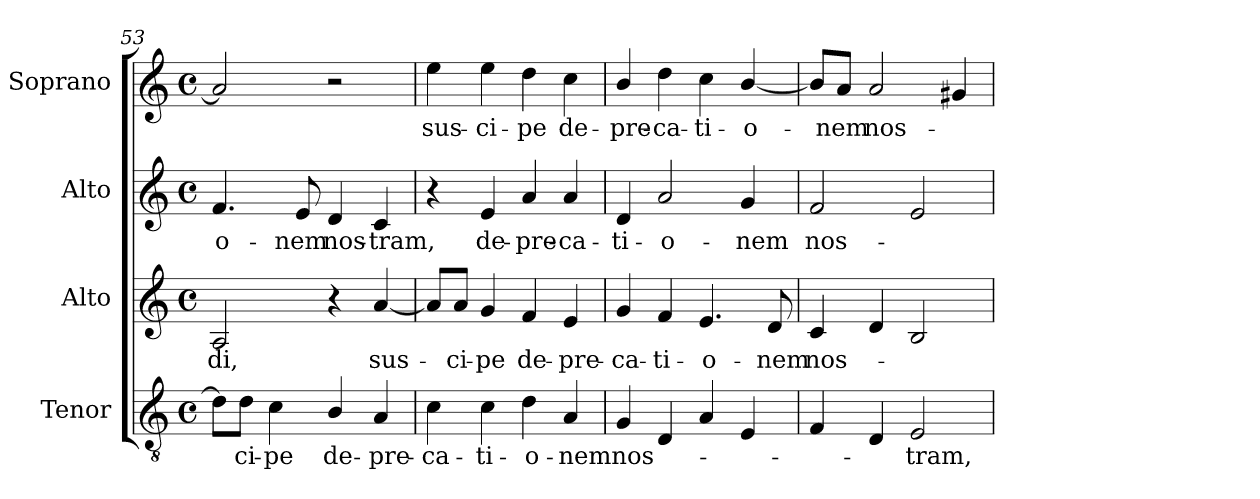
**kern	**text	**kern	**text	**kern	**text	**kern	**text
*part4	*part4	*part3	*part3	*part2	*part2	*part1	*part1
*staff4	*staff4	*staff3	*staff3	*staff2	*staff2	*staff1	*staff1
*I"Tenor	*	*I"Alto	*	*I"Alto	*	*I"Soprano	*
*I'T.	*	*I'A.	*	*I'A.	*	*I'S.	*
*clefGv2	*	*clefG2	*	*clefG2	*	*clefG2	*
*ITrd7c12	*	*	*	*	*	*	*
*k[]	*	*k[]	*	*k[]	*	*k[]	*
*C:	*	*C:	*	*C:	*	*C:	*
*M4/4	*	*M4/4	*	*M4/4	*	*M4/4	*
*met(c)	*	*met(c)	*	*met(c)	*	*met(c)	*
=53	=53	=53	=53	=53	=53	=53	=53
!	!	!	!LO:LY:b:color=#000000	!	!	!	!
!	!	!	!	!	!LO:LY:b:color=#000000	!	!
8Di\L]	.	2Ai/	-di,	4.fi/	-o-	2ai/]	.
!	!LO:LY:b:color=#000000	!	!	!	!	!	!
8Di\J	-ci-	.	.	.	.	.	.
!	!LO:LY:b:color=#000000	!	!	!	!	!	!
4Ci\	-pe	.	.	.	.	.	.
!	!	!	!	!	!LO:LY:b:color=#000000	!	!
.	.	.	.	8ei/	-nem	.	.
!	!LO:LY:b:color=#000000	!	!	!	!	!	!
!	!	!	!	!	!LO:LY:b:color=#000000	!	!
4BBi/	de-	4r	.	4di/	nos-	2r	.
!	!LO:LY:b:color=#000000	!	!	!	!	!	!
!	!	!	!LO:LY:b:color=#000000	!	!	!	!
!	!	!	!	!	!LO:LY:b:color=#000000	!	!
4AAi/	-pre-	[4ai/	sus-	4ci/	-tram,	.	.
=54	=54	=54	=54	=54	=54	=54	=54
!	!LO:LY:b:color=#000000	!	!	!	!	!	!
!	!	!	!	!	!	!	!LO:LY:b:color=#000000
4Ci\	-ca-	8ai/L]	.	4r	.	4eei\	sus-
!	!	!	!LO:LY:b:color=#000000	!	!	!	!
.	.	8ai/J	-ci-	.	.	.	.
!	!LO:LY:b:color=#000000	!	!	!	!	!	!
!	!	!	!LO:LY:b:color=#000000	!	!	!	!
!	!	!	!	!	!LO:LY:b:color=#000000	!	!
!	!	!	!	!	!	!	!LO:LY:b:color=#000000
4Ci\	-ti-	4gi/	-pe	4ei/	de-	4eei\	-ci-
!	!LO:LY:b:color=#000000	!	!	!	!	!	!
!	!	!	!LO:LY:b:color=#000000	!	!	!	!
!	!	!	!	!	!LO:LY:b:color=#000000	!	!
!	!	!	!	!	!	!	!LO:LY:b:color=#000000
4Di\	-o-	4fi/	de-	4ai/	-pre-	4ddi\	-pe
!	!LO:LY:b:color=#000000	!	!	!	!	!	!
!	!	!	!LO:LY:b:color=#000000	!	!	!	!
!	!	!	!	!	!LO:LY:b:color=#000000	!	!
!	!	!	!	!	!	!	!LO:LY:b:color=#000000
4AAi/	-nem	4ei/	-pre-	4ai/	-ca-	4cci\	de-
=55	=55	=55	=55	=55	=55	=55	=55
!	!LO:LY:b:color=#000000	!	!	!	!	!	!
!	!	!	!LO:LY:b:color=#000000	!	!	!	!
!	!	!	!	!	!LO:LY:b:color=#000000	!	!
!	!	!	!	!	!	!	!LO:LY:b:color=#000000
4GGi/	nos-	4gi/	-ca-	4di/	-ti-	4bi/	-pre-
!	!	!	!LO:LY:b:color=#000000	!	!	!	!
!	!	!	!	!	!LO:LY:b:color=#000000	!	!
!	!	!	!	!	!	!	!LO:LY:b:color=#000000
4DDi/	.	4fi/	-ti-	2ai/	-o-	4ddi\	-ca-
!	!	!	!LO:LY:b:color=#000000	!	!	!	!
!	!	!	!	!	!	!	!LO:LY:b:color=#000000
4AAi/	.	4.ei/	-o-	.	.	4cci\	-ti-
!	!	!	!	!	!LO:LY:b:color=#000000	!	!
!	!	!	!	!	!	!	!LO:LY:b:color=#000000
4EEi/	.	.	.	4gi/	-nem	[4bi/	-o-
!	!	!	!LO:LY:b:color=#000000	!	!	!	!
.	.	8di/	-nem	.	.	.	.
=56	=56	=56	=56	=56	=56	=56	=56
!	!	!	!LO:LY:b:color=#000000	!	!	!	!
!	!	!	!	!	!LO:LY:b:color=#000000	!	!
4FFi/	.	4ci/	nos-	2fi/	nos-	8bi/L]	.
!	!	!	!	!	!	!	!LO:LY:b:color=#000000
.	.	.	.	.	.	8ai/J	-nem
!	!	!	!	!	!	!	!LO:LY:b:color=#000000
4DDi/	.	4di/	.	.	.	2ai/	nos-
!	!LO:LY:b:color=#000000	!	!	!	!	!	!
2EEi/	-tram,	2Bi/	.	2ei/	.	.	.
.	.	.	.	.	.	4g#Xi/	.
=	=	=	=	=	=	=	=
*-	*-	*-	*-	*-	*-	*-	*-
